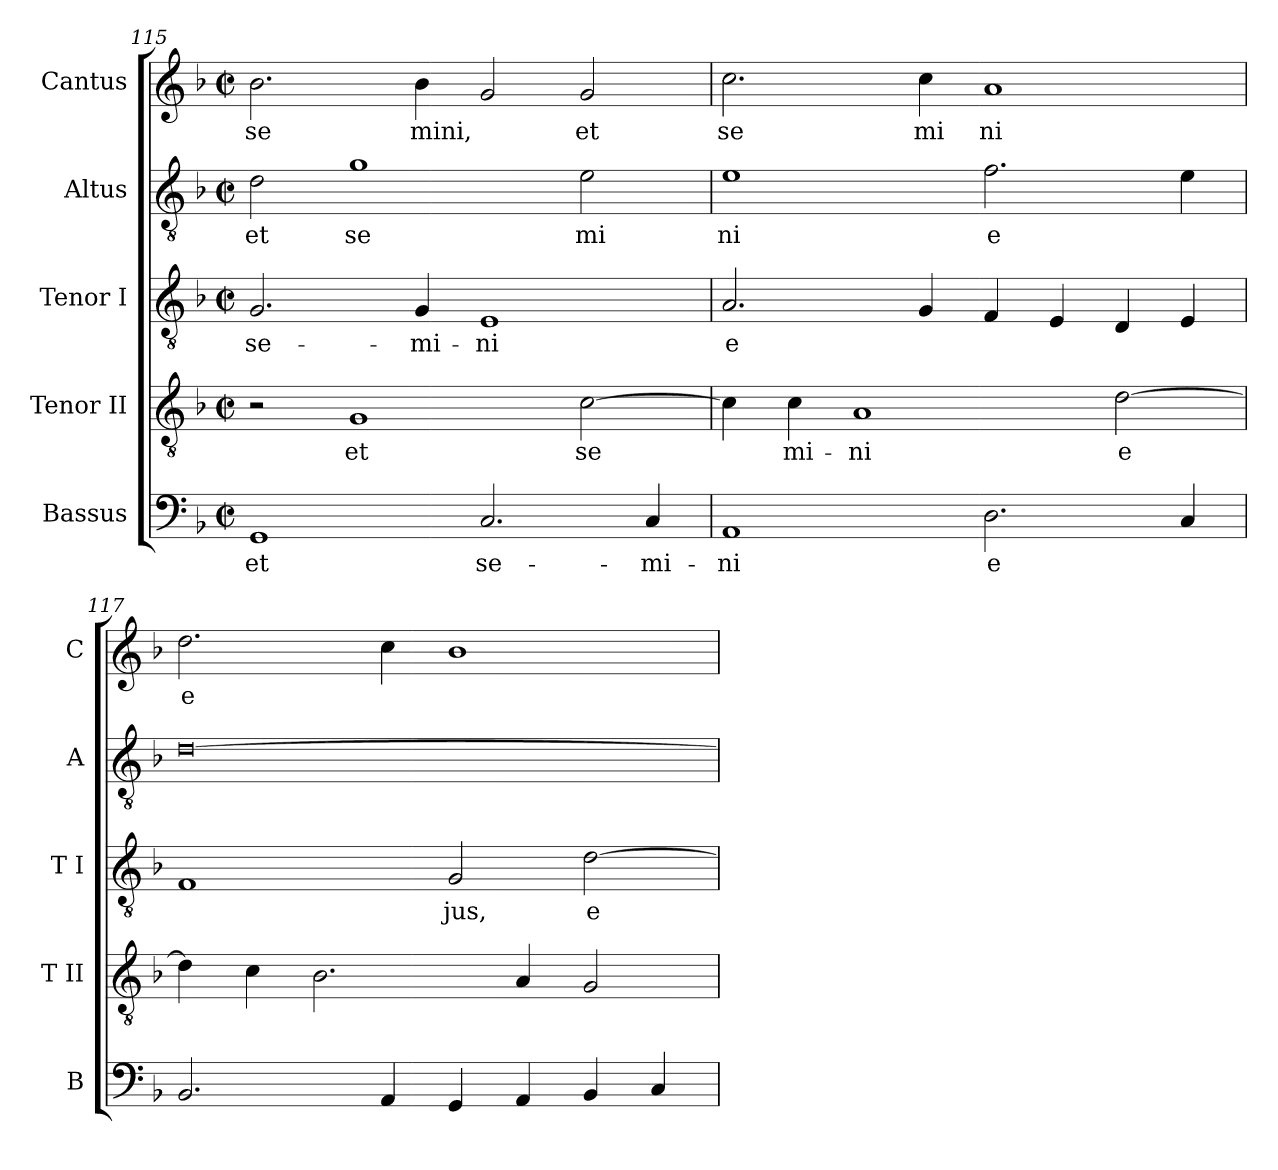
**kern	**text	**kern	**text	**kern	**text	**kern	**text	**kern	**text
*part5	*part5	*part4	*part4	*part3	*part3	*part2	*part2	*part1	*part1
*staff5	*staff5	*staff4	*staff4	*staff3	*staff3	*staff2	*staff2	*staff1	*staff1
*I"Bassus	*	*I"Tenor II	*	*I"Tenor I	*	*I"Altus	*	*I"Cantus	*
*I'B	*	*I'T II	*	*I'T I	*	*I'A	*	*I'C	*
*clefF4	*	*clefGv2	*	*clefGv2	*	*clefGv2	*	*clefG2	*
*k[b-]	*	*k[b-]	*	*k[b-]	*	*k[b-]	*	*k[b-]	*
*F:	*	*F:	*	*F:	*	*F:	*	*F:	*
*M2/2	*	*M2/2	*	*M2/2	*	*M2/2	*	*M2/2	*
*met(c|)	*	*met(c|)	*	*met(c|)	*	*met(c|)	*	*met(c|)	*
=115	=115	=115	=115	=115	=115	=115	=115	=115	=115
!	!LO:LY:b:cj	!	!	!	!LO:LY:b:cj	!	!LO:LY:b:cj	!	!LO:LY:b:cj
1GG	et	2r	.	2.G/	se-	2d\	et	2.b-\	se
!	!	!	!LO:LY:b:cj	!	!	!	!LO:LY:b:cj	!	!
.	.	1G	et	.	.	1g	se	.	.
!	!	!	!	!	!LO:LY:b:cj	!	!	!	!LO:LY:b:cj
.	.	.	.	4G/	-mi-	.	.	4b-\	mini,
!	!LO:LY:b:cj	!	!	!	!LO:LY:b:cj	!	!	!	!LO:LY:b:cj
2.C/	se-	.	.	1E	-ni	.	.	2g/	.
!	!	!	!LO:LY:b:cj	!	!	!	!LO:LY:b:cj	!	!LO:LY:b:cj
.	.	[>2c\	se-	.	.	2e\	mi	2g/	et
!	!LO:LY:b:cj	!	!	!	!	!	!	!	!
4C/	-mi-	.	.	.	.	.	.	.	.
=116	=116	=116	=116	=116	=116	=116	=116	=116	=116
!	!LO:LY:b:cj	!	!LO:LY:b:cj	!	!LO:LY:b:cj	!	!LO:LY:b:cj	!	!LO:LY:b:cj
1AA	-ni	4c\]	--	2.A/	e-	1e	ni	2.cc\	se
!	!	!	!LO:LY:b:cj	!	!	!	!	!	!
.	.	4c\	-mi-	.	.	.	.	.	.
!	!	!	!LO:LY:b:cj	!	!	!	!	!	!
.	.	1A	-ni	.	.	.	.	.	.
!	!	!	!	!	!LO:LY:b:cj	!	!	!	!LO:LY:b:cj
.	.	.	.	4G/	--	.	.	4cc\	mi
!	!LO:LY:b:cj	!	!	!	!LO:LY:b:cj	!	!LO:LY:b:cj	!	!LO:LY:b:cj
2.D\	e-	.	.	4F/	--	2.f\	e	1a	ni
!	!	!	!	!	!LO:LY:b:cj	!	!	!	!
.	.	.	.	4E/	--	.	.	.	.
!	!	!	!LO:LY:b:cj	!	!LO:LY:b:cj	!	!	!	!
.	.	[>2d\	e-	4D/	--	.	.	.	.
!	!LO:LY:b:cj	!	!	!	!LO:LY:b:cj	!	!LO:LY:b:cj	!	!
4C/	--	.	.	4E/	--	4e\	.	.	.
=117	=117	=117	=117	=117	=117	=117	=117	=117	=117
!	!LO:LY:b:cj	!	!LO:LY:b:cj	!	!LO:LY:b:cj	!	!LO:LY:b:cj	!	!LO:LY:b:cj
2.BB-/	--	4d\]	--	1F	--	[>0d	.	2.dd\	e
!	!	!	!LO:LY:b:cj	!	!	!	!	!	!
.	.	4c\	--	.	.	.	.	.	.
!	!	!	!LO:LY:b:cj	!	!	!	!	!	!
.	.	2.B-\	--	.	.	.	.	.	.
!	!LO:LY:b:cj	!	!	!	!	!	!	!	!LO:LY:b:cj
4AA/	--	.	.	.	.	.	.	4cc\	.
!	!LO:LY:b:cj	!	!	!	!LO:LY:b:cj	!	!	!	!LO:LY:b:cj
4GG/	--	.	.	2G/	-jus,	.	.	1b-	.
!	!LO:LY:b:cj	!	!LO:LY:b:cj	!	!	!	!	!	!
4AA/	--	4A/	--	.	.	.	.	.	.
!	!LO:LY:b:cj	!	!LO:LY:b:cj	!	!LO:LY:b:cj	!	!	!	!
4BB-/	--	2G/	--	[>2d\	e-	.	.	.	.
!	!LO:LY:b:cj	!	!	!	!	!	!	!	!
4C/	--	.	.	.	.	.	.	.	.
=	=	=	=	=	=	=	=	=	=
*-	*-	*-	*-	*-	*-	*-	*-	*-	*-
